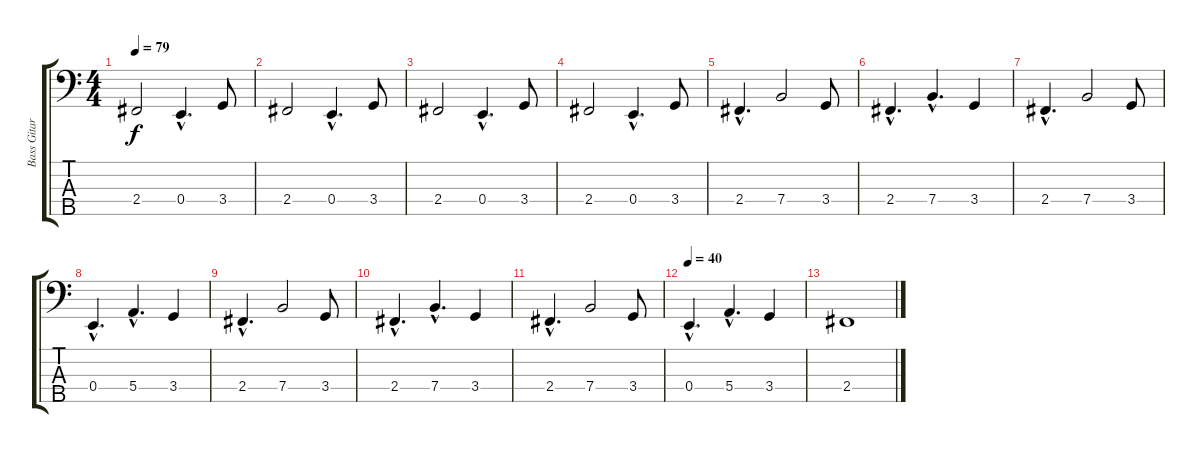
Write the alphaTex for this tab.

\track ("Bass Gitar" "Bass Gitar") {instrument electricbassfinger}
\staff {score tabs}
\tuning (G2 D2 A1 E1 B0) {hide}
\ts (4 4)
\tempo 79
\clef f4
\ks c
2.4.2{dy f} 0.4{hac}.4{d} 3.4.8 |
2.4.2 0.4{hac}.4{d} 3.4.8 |
2.4.2 0.4{hac}.4{d} 3.4.8 |
2.4.2 0.4{hac}.4{d} 3.4.8 |
2.4{hac}.4{d} 7.4.2 3.4.8 |
2.4{hac}.4{d} 7.4{hac}.4{d} 3.4.4 |
2.4{hac}.4{d} 7.4.2 3.4.8 |
0.4{hac}.4{d} 5.4{hac}.4{d} 3.4.4 |
2.4{hac}.4{d} 7.4.2 3.4.8 |
2.4{hac}.4{d} 7.4{hac}.4{d} 3.4.4 |
2.4{hac}.4{d} 7.4.2 3.4.8 |
\tempo 40
0.4{hac}.4{d} 5.4{hac}.4{d} 3.4.4 |
2.4.1
